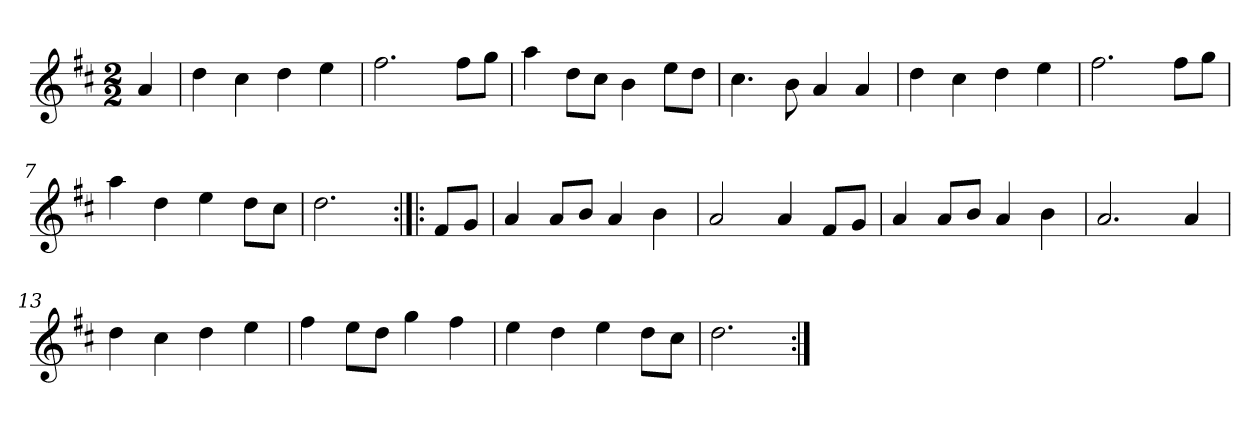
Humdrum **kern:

**kern
*part1
*staff1
*clefG2
*k[f#c#]
*D:
*M2/2
*MM120
=
4a
=1
4dd
4cc#
4dd
4ee
=2
2.ff#
8ff#\L
8gg\J
=3
4aa
8dd\L
8cc#\J
4b
8ee\L
8dd\J
=4
4.cc#
8b
4a
4a
=5
4dd
4cc#
4dd
4ee
=6
2.ff#
8ff#\L
8gg\J
=7
4aa
4dd
4ee
8dd\L
8cc#\J
=8
2.dd
=:|!|:
8f#/L
8g/J
=9
4a
8a/L
8b/J
4a
4b
=10
2a
4a
8f#/L
8g/J
=11
4a
8a/L
8b/J
4a
4b
=12
2.a
4a
=13
4dd
4cc#
4dd
4ee
=14
4ff#
8ee\L
8dd\J
4gg
4ff#
=15
4ee
4dd
4ee
8dd\L
8cc#\J
=16
2.dd
=:|!
*-
